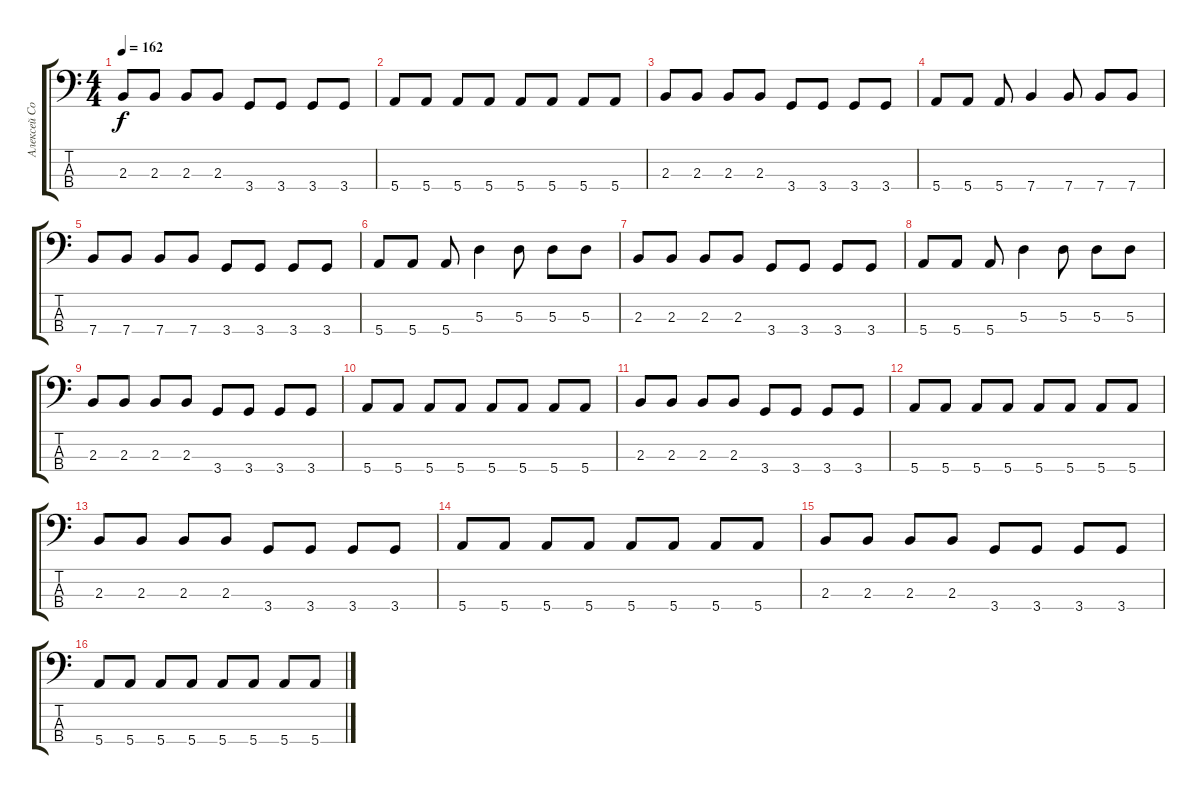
\track ("Алексей Соловьев" "Алексей Со") {instrument electricbasspick}
\staff {score tabs}
\tuning (G2 D2 A1 E1) {hide}
\ts (4 4)
\tempo 162
\clef f4
\ks c
2.3.8{dy f} 2.3.8 2.3.8 2.3.8 3.4.8 3.4.8 3.4.8 3.4.8 |
5.4.8 5.4.8 5.4.8 5.4.8 5.4.8 5.4.8 5.4.8 5.4.8 |
2.3.8 2.3.8 2.3.8 2.3.8 3.4.8 3.4.8 3.4.8 3.4.8 |
5.4.8 5.4.8 5.4.8 7.4.4 7.4.8 7.4.8 7.4.8 |
7.4.8 7.4.8 7.4.8 7.4.8 3.4.8 3.4.8 3.4.8 3.4.8 |
5.4.8 5.4.8 5.4.8 5.3.4 5.3.8 5.3.8 5.3.8 |
2.3.8 2.3.8 2.3.8 2.3.8 3.4.8 3.4.8 3.4.8 3.4.8 |
5.4.8 5.4.8 5.4.8 5.3.4 5.3.8 5.3.8 5.3.8 |
2.3.8 2.3.8 2.3.8 2.3.8 3.4.8 3.4.8 3.4.8 3.4.8 |
5.4.8 5.4.8 5.4.8 5.4.8 5.4.8 5.4.8 5.4.8 5.4.8 |
2.3.8 2.3.8 2.3.8 2.3.8 3.4.8 3.4.8 3.4.8 3.4.8 |
5.4.8 5.4.8 5.4.8 5.4.8 5.4.8 5.4.8 5.4.8 5.4.8 |
2.3.8 2.3.8 2.3.8 2.3.8 3.4.8 3.4.8 3.4.8 3.4.8 |
5.4.8 5.4.8 5.4.8 5.4.8 5.4.8 5.4.8 5.4.8 5.4.8 |
2.3.8 2.3.8 2.3.8 2.3.8 3.4.8 3.4.8 3.4.8 3.4.8 |
5.4.8 5.4.8 5.4.8 5.4.8 5.4.8 5.4.8 5.4.8 5.4.8
